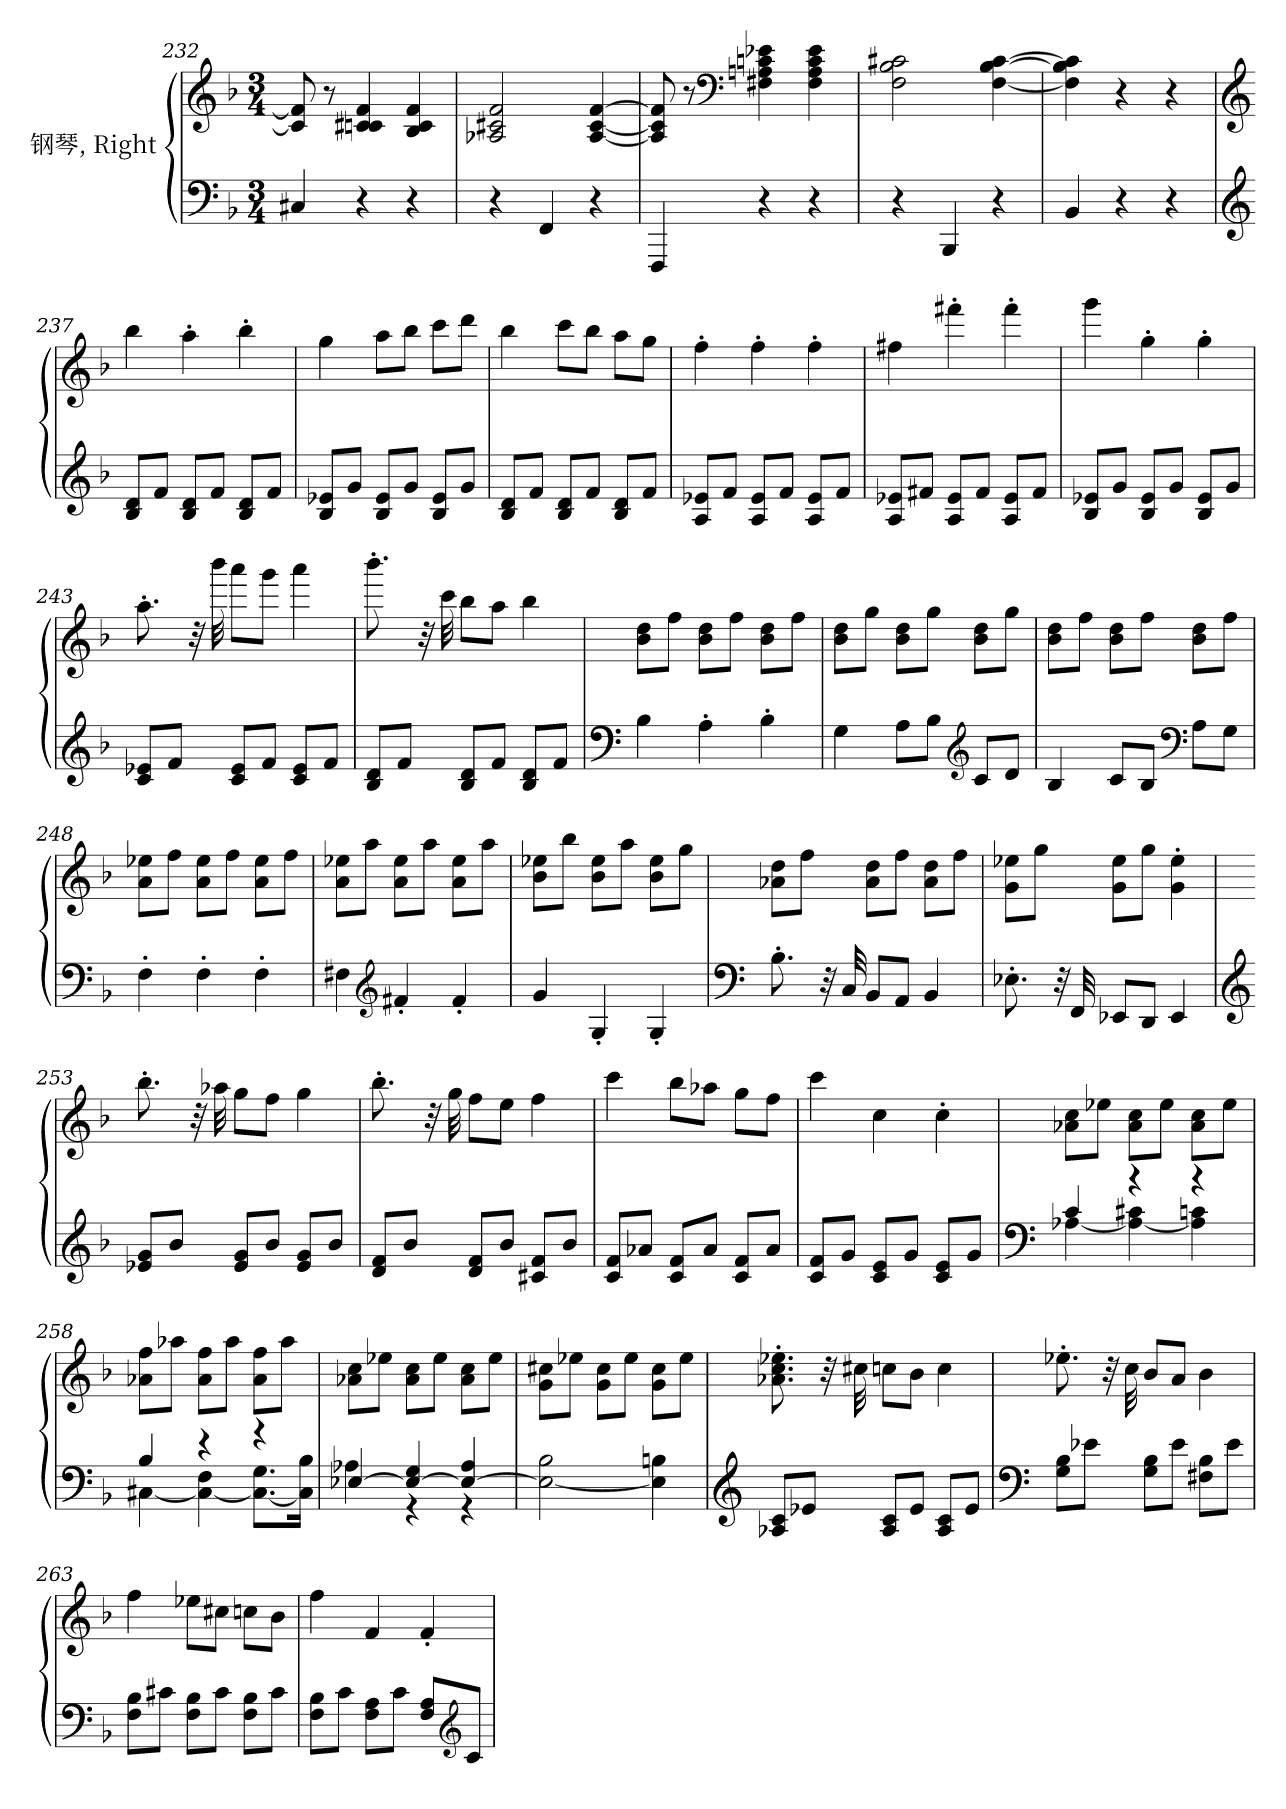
**kern	**kern
*part1	*part1
*staff2	*staff1
*I"钢琴, Right	*
*clefF4	*clefG2
*k[b-]	*k[b-]
*M3/4	*M3/4
*MM228	*MM228
=232	=232
4C#X/	8c#/] 8f/]
.	8r
4r	4cn/ 4c#X/ 4f/
4r	4B-/ 4c#/ 4f/
=233	=233
4r	2A-X/ 2c#X/ 2f/
4FF/	.
4r	[4A-/ [4c#/ [4f/
!!LO:LB:g=z
=234	=234
4FFF/	8A-/] 8c#/] 8f/]
.	8r
*	*clefF4
4r	4F#X\ 4An\ 4cn\ 4e-X\
4r	4F#\ 4A\ 4c\ 4e-\
=235	=235
4r	2F\ 2B-\ 2c#X\
4BBB-/	.
*	*MM185
4r	[4F\ [4B-\ [4c#\
=236	=236
*	*MM163
4BB-/	4F\] 4B-\] 4c#\]
*	*MM132
4r	4r
*	*MM216
4r	4r
=237	=237
*clefG2	*clefG2
*	*MM234
8B-/ 8d/L	4bb-\
8f/J	.
8B-/ 8d/L	4aa'\
8f/J	.
8B-/ 8d/L	4bb-'\
8f/J	.
=238	=238
8B-/ 8e-X/L	4gg\
8g/J	.
8B-/ 8e-/L	8aa\L
8g/J	8bb-\J
8B-/ 8e-/L	8ccc\L
8g/J	8ddd\J
=239	=239
8B-/ 8d/L	4bb-\
8f/J	.
8B-/ 8d/L	8ccc\L
8f/J	8bb-\J
8B-/ 8d/L	8aa\L
8f/J	8gg\J
!!LO:LB:g=z
=240	=240
8A/ 8e-X/L	4ff'\
8f/J	.
8A/ 8e-/L	4ff'\
8f/J	.
8A/ 8e-/L	4ff'\
8f/J	.
=241	=241
8A/ 8e-X/L	4ff#X\
8f#X/J	.
8A/ 8e-/L	4fff#X'\
8f#/J	.
8A/ 8e-/L	4fff#'\
8f#/J	.
=242	=242
8B-/ 8e-X/L	4ggg\
8g/J	.
8B-/ 8e-/L	4gg'\
8g/J	.
8B-/ 8e-/L	4gg'\
8g/J	.
=243	=243
8c/ 8e-X/L	8.aa'\
8f/J	.
.	32r
.	32bbb-\
8c/ 8e-/L	8aaa\L
8f/J	8ggg\J
8c/ 8e-/L	4aaa\
8f/J	.
=244	=244
8B-/ 8d/L	8.bbb-'\
8f/J	.
.	32r
.	32ccc\
8B-/ 8d/L	8bb-\L
8f/J	8aa\J
8B-/ 8d/L	4bb-\
8f/J	.
!!LO:LB:g=z
=245	=245
*clefF4	*
4B-\	8b-\ 8dd\L
.	8ff\J
4A'\	8b-\ 8dd\L
.	8ff\J
4B-'\	8b-\ 8dd\L
.	8ff\J
=246	=246
4G\	8b-\ 8dd\L
.	8gg\J
8A\L	8b-\ 8dd\L
8B-\J	8gg\J
*clefG2	*
8c/L	8b-\ 8dd\L
8d/J	8gg\J
=247	=247
4B-/	8b-\ 8dd\L
.	8ff\J
8c/L	8b-\ 8dd\L
8B-/J	8ff\J
*clefF4	*
8A\L	8b-\ 8dd\L
8G\J	8ff\J
=248	=248
4F'\	8a\ 8ee-X\L
.	8ff\J
4F'\	8a\ 8ee-\L
.	8ff\J
4F'\	8a\ 8ee-\L
.	8ff\J
=249	=249
4F#X\	8a\ 8ee-X\L
.	8aa\J
*clefG2	*
4f#X'/	8a\ 8ee-\L
.	8aa\J
4f#'/	8a\ 8ee-\L
.	8aa\J
!!LO:LB:g=z
=250	=250
4g/	8b-\ 8ee-X\L
.	8bb-\J
4G'/	8b-\ 8ee-\L
.	8aa\J
4G'/	8b-\ 8ee-\L
.	8gg\J
=251	=251
*clefF4	*
8.B-'\	8a-X\ 8dd\L
.	8ff\J
32r	.
32C/	.
*	*MM242
8BB-/L	8a-\ 8dd\L
*	*MM240
8AA/J	8ff\J
*	*MM239
4BB-/	8a-\ 8dd\L
.	8ff\J
=252	=252
8.E-X'\	8g\ 8ee-X\L
.	8gg\J
32r	.
32FF/	.
8EE-X/L	8g\ 8ee-\L
8DD/J	8gg\J
*	*MM224
4EE-/	4g\' 4ee-\'
=253	=253
*clefG2	*
*	*MM213
8e-X/ 8g/L	8.bb-'\
8b-/J	.
*	*MM233
.	32r
.	32aa-X\
8e-/ 8g/L	8gg\L
*	*MM240
8b-/J	8ff\J
*	*MM243
8e-/ 8g/L	4gg\
8b-/J	.
!!LO:PB:g=z
=254	=254
8d/ 8f/L	8.bb-'\
8b-/J	.
.	32r
.	32gg\
8d/ 8f/L	8ff\L
8b-/J	8ee\J
8c#X/ 8f/L	4ff\
8b-/J	.
=255	=255
8c/ 8f/L	4ccc\
8a-X/J	.
8c/ 8f/L	8bb-\L
*	*MM243
8a-/J	8aa-X\J
8c/ 8f/L	8gg\L
8a-/J	8ff\J
=256	=256
8c/ 8f/L	4ccc\
8g/J	.
8c/ 8e/L	4cc\
8g/J	.
*	*MM231
8c/ 8e/L	4cc'\
8g/J	.
=257	=257
*clefF4	*
*^	*
4c/	[4A-X\	8a-X\ 8cc\L
.	.	8ee-X\J
*	*	*MM232
4r	4A-\_ 4c#X\	8a-\ 8cc\L
*	*	*MM235
.	.	8ee-\J
*	*	*MM238
4r	4A-\] 4cn\	8a-\ 8cc\L
.	.	8ee-\J
=258	=258	=258
4B-/	[4C#X\	8a-X\ 8ff\L
.	.	8aa-X\J
4r	4C#\_ 4F\	8a-\ 8ff\L
.	.	8aa-\J
4r	8.C#\_ 8.G\L	8a-\ 8ff\L
.	.	8aa-\J
.	16C#\] 16B-\Jk	.
!!LO:LB:g=z
=259	=259	=259
[4E-X/	4A-X\	8a-X\ 8cc\L
.	.	8ee-X\J
4E-/_ 4G/	4r	8a-\ 8cc\L
.	.	8ee-\J
*	*	*MM238
4E-/_ 4A-/	4r	8a-\ 8cc\L
.	.	8ee-\J
*v	*v	*
=260	=260
2E-\_ 2B-\	8g\ 8cc#X\L
.	8ee-X\J
.	8g\ 8cc#\L
.	8ee-\J
4E-\] 4Bn\	8g\ 8cc#\L
.	8ee-\J
=261	=261
*clefG2	*
*	*MM213
8A-X/ 8c/L	8.a-X\' 8.cc\' 8.ee-X\'
8e-X/J	.
*	*MM233
.	32r
.	32cc#X\
8A-/ 8c/L	8ccn\L
*	*MM240
8e-/J	8b-\J
*	*MM243
8A-/ 8c/L	4cc\
8e-/J	.
=262	=262
*clefF4	*
8G\ 8B-\L	8.ee-X'\
8e-X\J	.
.	32r
.	32cc\
8G\ 8B-\L	8b-/L
8e-\J	8a/J
8F#X\ 8B-\L	4b-\
8e-\J	.
!!LO:LB:g=z
=263	=263
8F\ 8B-\L	4ff\
8c#X\J	.
8F\ 8B-\L	8ee-X\L
*	*MM243
8c#\J	8cc#X\J
8F\ 8B-\L	8ccn\L
8c#\J	8b-\J
=264	=264
8F\ 8B-\L	4ff\
8c\J	.
8F\ 8A\L	4f/
8c\J	.
*	*MM231
8F/ 8A/L	4f'/
*clefG2	*
8c/J	.
=	=
*-	*-
